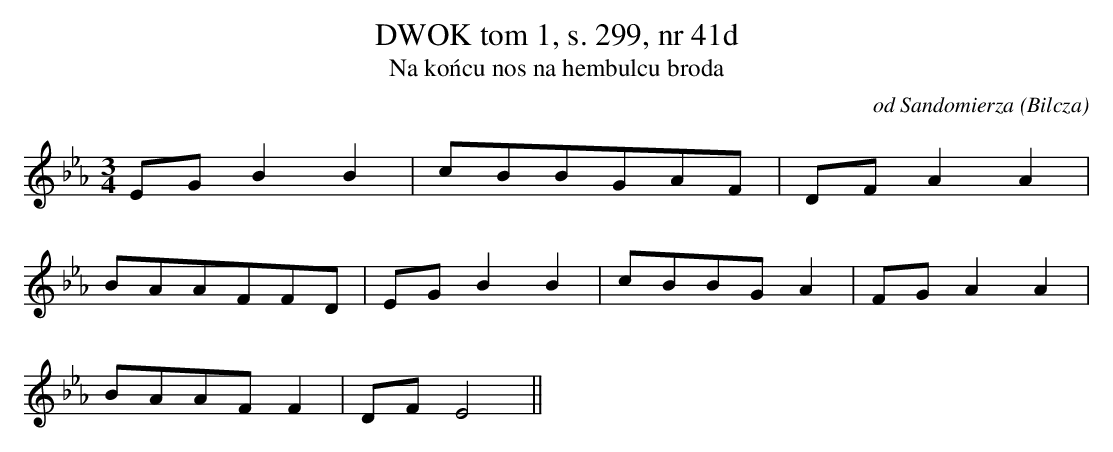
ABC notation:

X:1
T: DWOK tom 1, s. 299, nr 41d
T: Na końcu nos na hembulcu broda
O: od Sandomierza (Bilcza)
M: 3/4
L: 1/8
K: Eb
EGB2B2 | cBBGAF | DFA2A2 |
BAAFFD | EGB2B2 | cBBGA2 | FGA2A2 |
BAAFF2 | DFE4||
